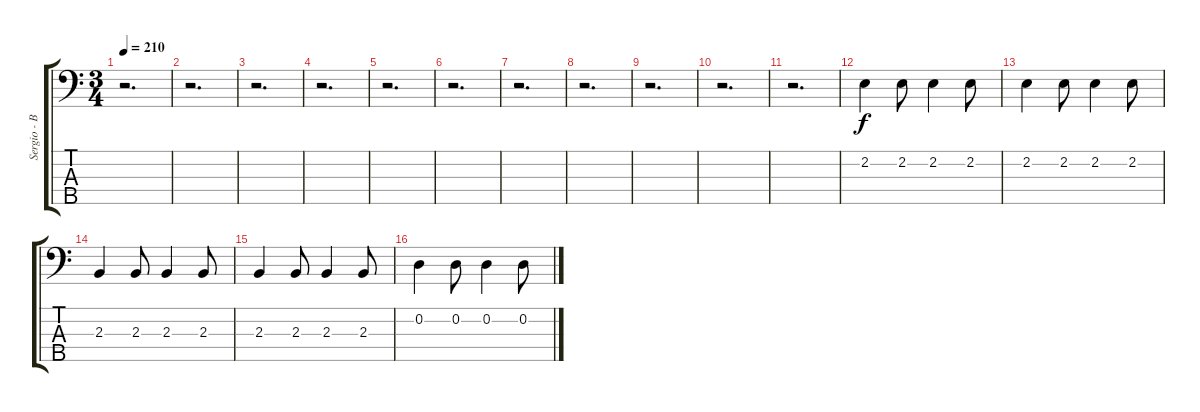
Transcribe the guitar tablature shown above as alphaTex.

\track ("Sergio - Bajo" "Sergio - B") {instrument electricbassfinger}
\staff {score tabs}
\tuning (G2 D2 A1 E1 B0) {hide}
\ts (3 4)
\tempo 210
\clef f4
\ks c
r.2{d dy f} |
r.2{d} |
r.2{d} |
r.2{d} |
r.2{d} |
r.2{d} |
r.2{d} |
r.2{d} |
r.2{d} |
r.2{d} |
r.2{d} |
2.2.4 2.2.8 2.2.4 2.2.8 |
2.2.4 2.2.8 2.2.4 2.2.8 |
2.3.4 2.3.8 2.3.4 2.3.8 |
2.3.4 2.3.8 2.3.4 2.3.8 |
0.2.4 0.2.8 0.2.4 0.2.8
